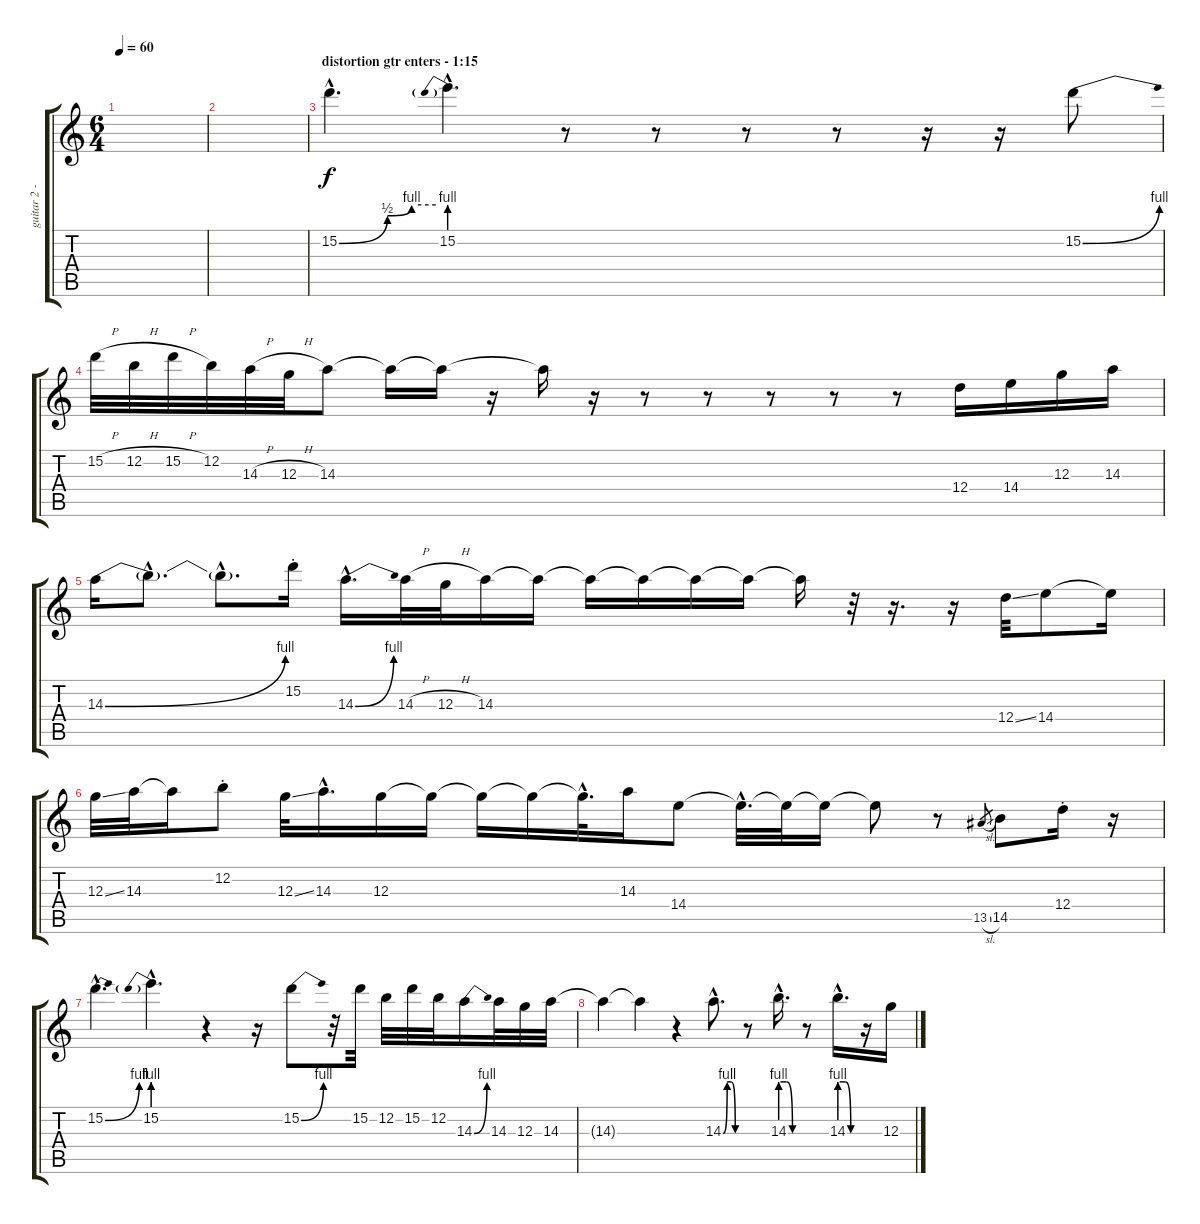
\track ("guitar 2 - distortion" "guitar 2 -") {instrument distortionguitar}
\staff {score tabs}
\tuning (E4 B3 G3 D3 A2 E2) {hide}
\ts (6 4)
\tempo 60
\clef g2
\ks c
|
|
\section ("" "distortion gtr enters - 1:15")
15.2{be (custom 0 0 30 2 45 4 60 4) hac}.4{d} 15.2{be (prebend 0 4 60 4) hac}.4{d} r.8 r.8 r.8 r.8 r.16 r.16 15.2{be (bend 0 0 60 4)}.8 |
15.2{h}.32 12.2{h}.32 15.2{h}.32 12.2.32 14.3{h}.32 12.3{h}.32 14.3.8 14.3{t}.16 14.3{t}.16 r.16 14.3{t}.16 r.16 r.8 r.8 r.8 r.8 r.8 12.4.16 14.4.16 12.3.16 14.3.16 |
14.3{be (bend 0 0 60 4)}.16 14.3{hac t}.8{d} 14.3{hac t}.8{d} 15.2{st}.16 14.3{be (bend 0 0 60 4) hac}.16{d} 14.3{h}.32 12.3{h}.32 14.3.16 14.3{t}.16 14.3{t}.16 14.3{t}.16 14.3{t}.16 14.3{t}.16 14.3{t}.16 r.32 r.16{d} r.16 12.4{ss}.32 14.4.8 14.4{t}.16 |
12.3{ss}.32 14.3.32 14.3{t}.16 12.2{st}.8 12.3{ss}.32 14.3{hac}.16{d} 12.3.16 12.3{t}.16 12.3{t}.16 12.3{t}.16 12.3{hac t}.32{d} 14.3.16 14.4.8 14.4{hac t}.32{d} 14.4{t}.32 14.4{t}.16 14.4{t}.8 r.8 13.5{sl}.8{gr} 14.5.8 12.4{st}.16 r.16 |
15.2{be (bend 0 0 60 4) hac}.4{d} 15.2{be (prebend 0 4 60 4) hac}.4{d} r.4 r.16 15.2{be (bend 0 0 60 4)}.8 r.32 15.2.32 12.2.32 15.2.32 12.2.32 14.3{be (bend 0 0 60 4)}.16 14.3.32 12.3.32 14.3.32 |
14.3{t}.4 14.3{t}.4 r.4 14.3{be (custom 0 0 15 4 30 4 45 0 60 0) hac}.8{d} r.8 14.3{be (custom 0 4 20 4 40 0 60 0) hac}.16{d} r.8 14.3{be (custom 0 4 20 4 40 0 60 0) hac}.16{d} r.16 12.3.16
